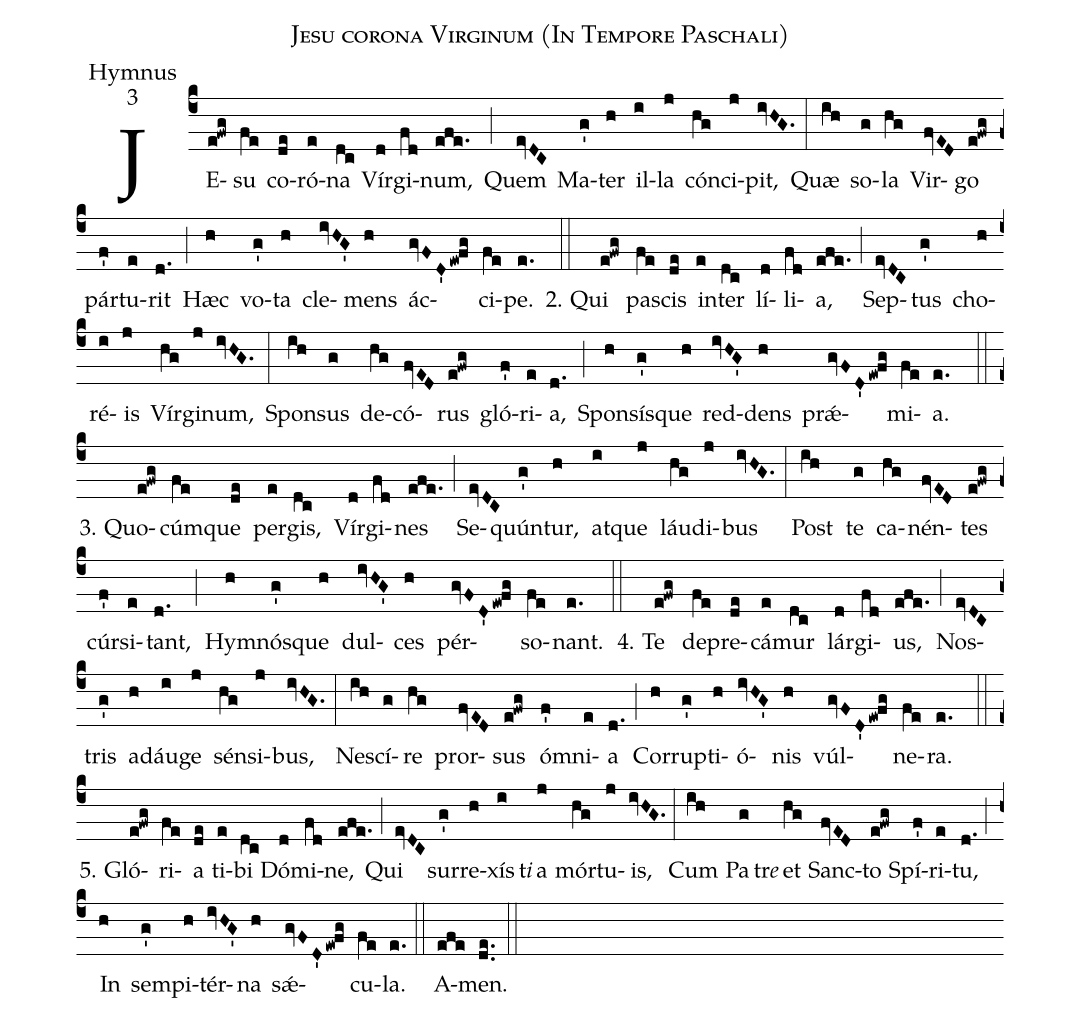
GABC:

name:Jesu corona Virginum (In Tempore Paschali);
office-part:Hymnus;
mode:3;
%%
(c4)JE(e!fwg)su(fe) co(de)ró(e)na(dc) Vír(d)gi(fd)num,(efe.) (;)
Quem(evDC) Ma(g')ter(h) il(i)la(j) cón(hg)ci(j)pit,(ivHG.) (:)
Quæ(ih) so(g)la(hg) Vir(fvED)go(e!fwg) pár(f')tu(e)rit(d.) (;)
Hæc(h) vo(g')ta(h) cle(ivHG')mens(h) ác(gvFD'/ew!fg)ci(fe)pe.(e.) (::)

2. Qui(e!fwg) pa(fe)scis(de) in(e)ter(dc) lí(d)li(fd)a,(efe.) (;)
Sep(evDC)tus(g') cho(h)ré(i)is(j) Vír(hg)gi(j)num,(ivHG.) (:)
Spon(ih)sus(g) de(hg)có(fvED)rus(e!fwg) gló(f')ri(e)a,(d.) (;)
Spon(h)sís(g')que(h) red(ivHG')dens(h) prǽ(gvFD'/ew!fg)mi(fe)a.(e.) (::)

3. Quo(e!fwg)cúm(fe)que(de) per(e)gis,(dc) Vír(d)gi(fd)nes(efe.) (;)
Se(evDC)quún(g')tur,(h) at(i)que(j) láu(hg)di(j)bus(ivHG.) (:)
Post(ih) te(g) ca(hg)nén(fvED)tes(e!fwg) cúr(f')si(e)tant,(d.) (;)
Hym(h)nós(g')que(h) dul(ivHG')ces(h) pér(gvFD'/ew!fg)so(fe)nant.(e.) (::)

4. Te(e!fwg) de(fe)pre(de)cá(e)mur(dc) lár(d)gi(fd)us,(efe.) (;)
Nos(evDC)tris(g') ad(h)áu(i)ge(j) sén(hg)si(j)bus,(ivHG.) (:)
Ne(ih)scí(g)re(hg) pror(fvED)sus(e!fwg) óm(f')ni(e)a(d.) (;)
Cor(h)rup(g')ti(h)ó(ivHG')nis(h) vúl(gvFD'/ew!fg)ne(fe)ra.(e.) (::)

5. Gló(e!fwg)ri(fe)a(de) ti(e)bi(dc) Dó(d)mi(fd)ne,(efe.) (;)
Qui(evDC) sur(g')re(h)xís(i)t<i>i</i>() a(j) mór(hg)tu(j)is,(ivHG.) (:)
Cum(ih) Pa(g)tr<i>e</i>() et(hg) Sanc(fvED)to(e!fwg) Spí(f')ri(e)tu,(d.) (;)
In(h) sem(g')pi(h)tér(ivHG')na(h) sǽ(gvFD'/ew!fg)cu(fe)la.(e.) (::)
A(efe)men.(de..) (::)
